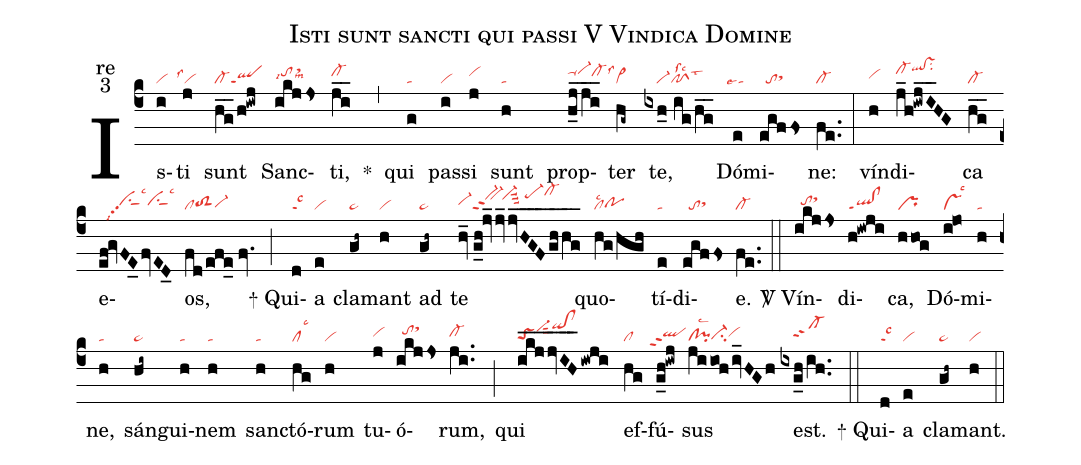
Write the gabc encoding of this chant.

name:Isti sunt sancti qui passi V Vindica Domine;
office-part:re;
mode:3;
nabc-lines:1;
%%
(c4) Is(i|vi)ti(j|``vilss1) sunt(hg__/h!iwj|cl-qlppt1) Sanc(ikjjs|tohilsi7sthklsm8)ti,(ji__|cl-hi) <sp>*</sp>(,) qui(g|ta) pas(i|vi)si(j|vihi) sunt(h|ta) prop(h_j_ji__|vi-hjppu1cl-hilss6)ter(hg~|vi>) te,(ixh_0//ig/hg__|////vi-pfSlssc2lst3) Dó(e|``talse4)mi(egffs|//tosthh)ne:(fe..|cl-) (:) vín(h|vihh)di(j_h!iwjI__HG|cl-hjqlhk!vshksu2)ca(hg__|cl-) e(ef!gvFE_0fvED_0|//ciShhpp2lsi7lsc3ciShhlsc3)os,(fd/efe_//fv.|cltoS2hgvi-hg) (;)

<sp>+</sp> Qui(d|talsc3)a(e|vi) cla(gh~|ta>)mant(h|vi) ad(gh~|ta>) te(hv_//g_h!jv_jv_jvHGF____gh_hg__|vi-hhbv-hjppt2`vi-hjsuu3/pe-hkcl-hl) quo(hg/hgh|cllsc2pohg)tí(e|ta)di(egffs|//tosthh)e.(fe..|cl-) (::)

<sp>V/</sp> Vín(ikjjs|//tohhsthj)di(h!iwji|ql!clppt1)ca,(hhog|pr) Dó(i!jo|vslsc3)mi(h|ta)ne,(h|ta) sán(hi~|ta>)gui(h|ta)nem(h|ta) sanc(h|ta)tó(hg|cllsc3)rum(h|vi) tu(j|vihh)ó(ikjjs|//tohisthk)rum,(ji..|cl-hh) (;) qui(ikj___jvIH___/iwji|toShgvi-hjsut2qihk!clhk) ef(hg|cl)fú(g_h!iwj|``qlhhppt2)sus(jiioh/iv_HGh|cl!pilsc2ci-hgvihh) est.(ixg_h/ih..|////cl-hhppt2) (::)

<sp>+</sp> Qui(d|talsc3)a(e|vi) cla(gh~|ta>)mant.(h|vi) (::)
